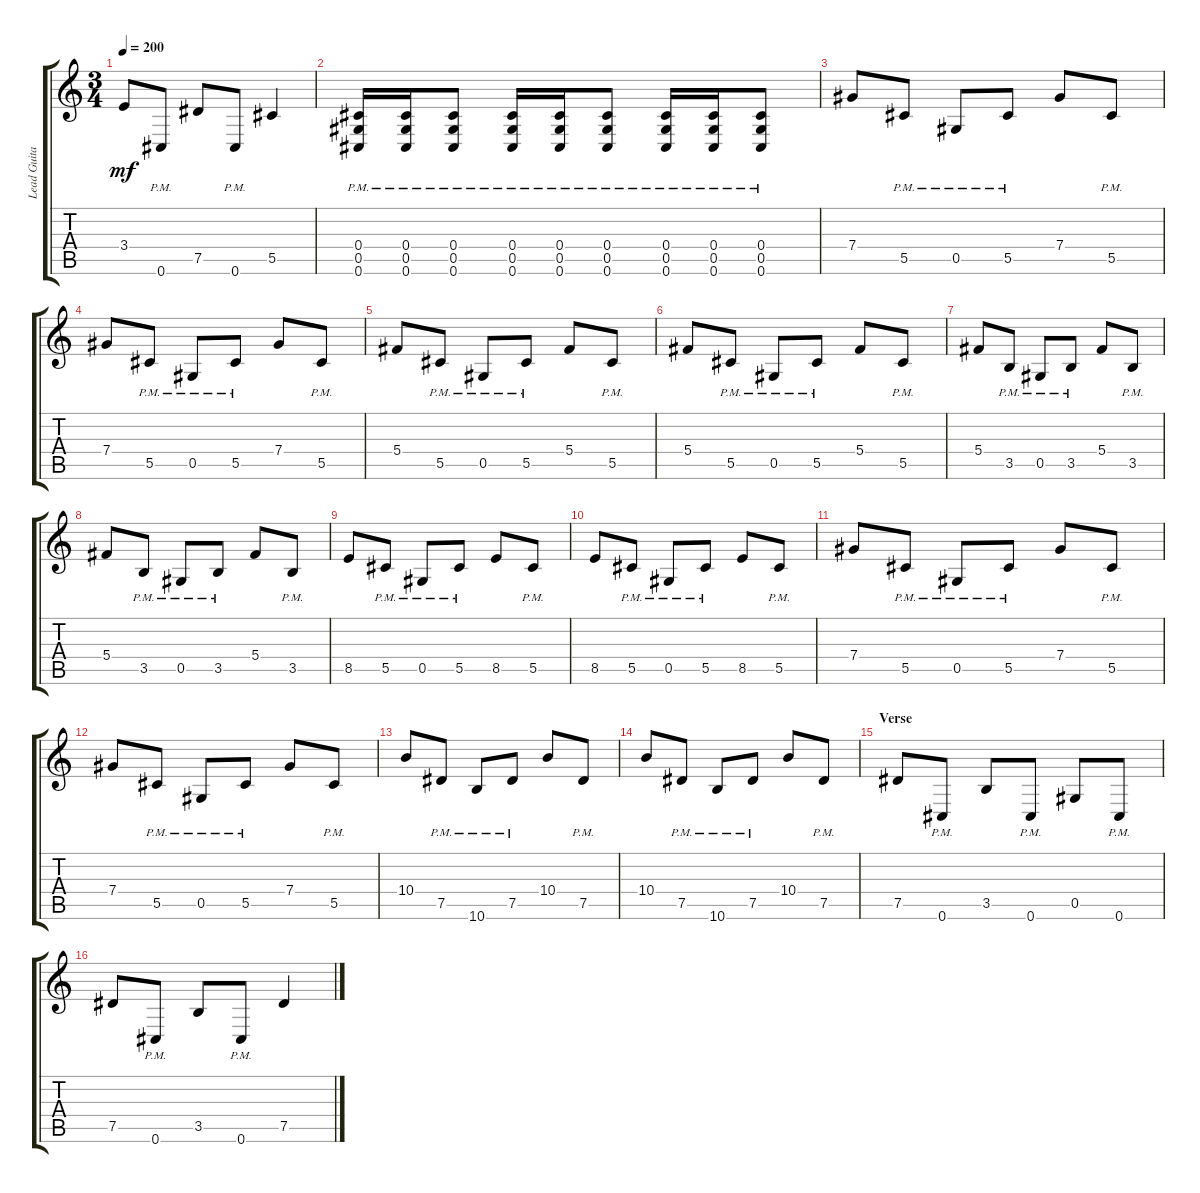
\track ("Lead Guitar" "Lead Guita") {instrument distortionguitar}
\staff {score tabs}
\tuning (Eb4 Bb3 Gb3 Db3 Ab2 Db2) {hide}
\ts (3 4)
\tempo 200
\clef g2
\ks c
3.4.8{dy mf} 0.6{pm}.8 7.5.8 0.6{pm}.8 5.5.4 |
(0.4{pm} 0.5{pm} 0.6{pm}).16 (0.4{pm} 0.5{pm} 0.6{pm}).16 (0.4{pm} 0.5{pm} 0.6{pm}).8 (0.4{pm} 0.5{pm} 0.6{pm}).16 (0.4{pm} 0.5{pm} 0.6{pm}).16 (0.4{pm} 0.5{pm} 0.6{pm}).8 (0.4{pm} 0.5{pm} 0.6{pm}).16 (0.4{pm} 0.5{pm} 0.6{pm}).16 (0.4{pm} 0.5{pm} 0.6{pm}).8 |
7.4.8 5.5{pm}.8 0.5{pm}.8 5.5{pm}.8 7.4.8 5.5{pm}.8 |
7.4.8 5.5{pm}.8 0.5{pm}.8 5.5{pm}.8 7.4.8 5.5{pm}.8 |
5.4.8 5.5{pm}.8 0.5{pm}.8 5.5{pm}.8 5.4.8 5.5{pm}.8 |
5.4.8 5.5{pm}.8 0.5{pm}.8 5.5{pm}.8 5.4.8 5.5{pm}.8 |
5.4.8 3.5{pm}.8 0.5{pm}.8 3.5{pm}.8 5.4.8 3.5{pm}.8 |
5.4.8 3.5{pm}.8 0.5{pm}.8 3.5{pm}.8 5.4.8 3.5{pm}.8 |
8.5.8 5.5{pm}.8 0.5{pm}.8 5.5{pm}.8 8.5.8 5.5{pm}.8 |
8.5.8 5.5{pm}.8 0.5{pm}.8 5.5{pm}.8 8.5.8 5.5{pm}.8 |
7.4.8 5.5{pm}.8 0.5{pm}.8 5.5{pm}.8 7.4.8 5.5{pm}.8 |
7.4.8 5.5{pm}.8 0.5{pm}.8 5.5{pm}.8 7.4.8 5.5{pm}.8 |
10.4.8 7.5{pm}.8 10.6{pm}.8 7.5{pm}.8 10.4.8 7.5{pm}.8 |
10.4.8 7.5{pm}.8 10.6{pm}.8 7.5{pm}.8 10.4.8 7.5{pm}.8 |
\section ("" "Verse")
7.5.8 0.6{pm}.8 3.5.8 0.6{pm}.8 0.5.8 0.6{pm}.8 |
7.5.8 0.6{pm}.8 3.5.8 0.6{pm}.8 7.5.4
